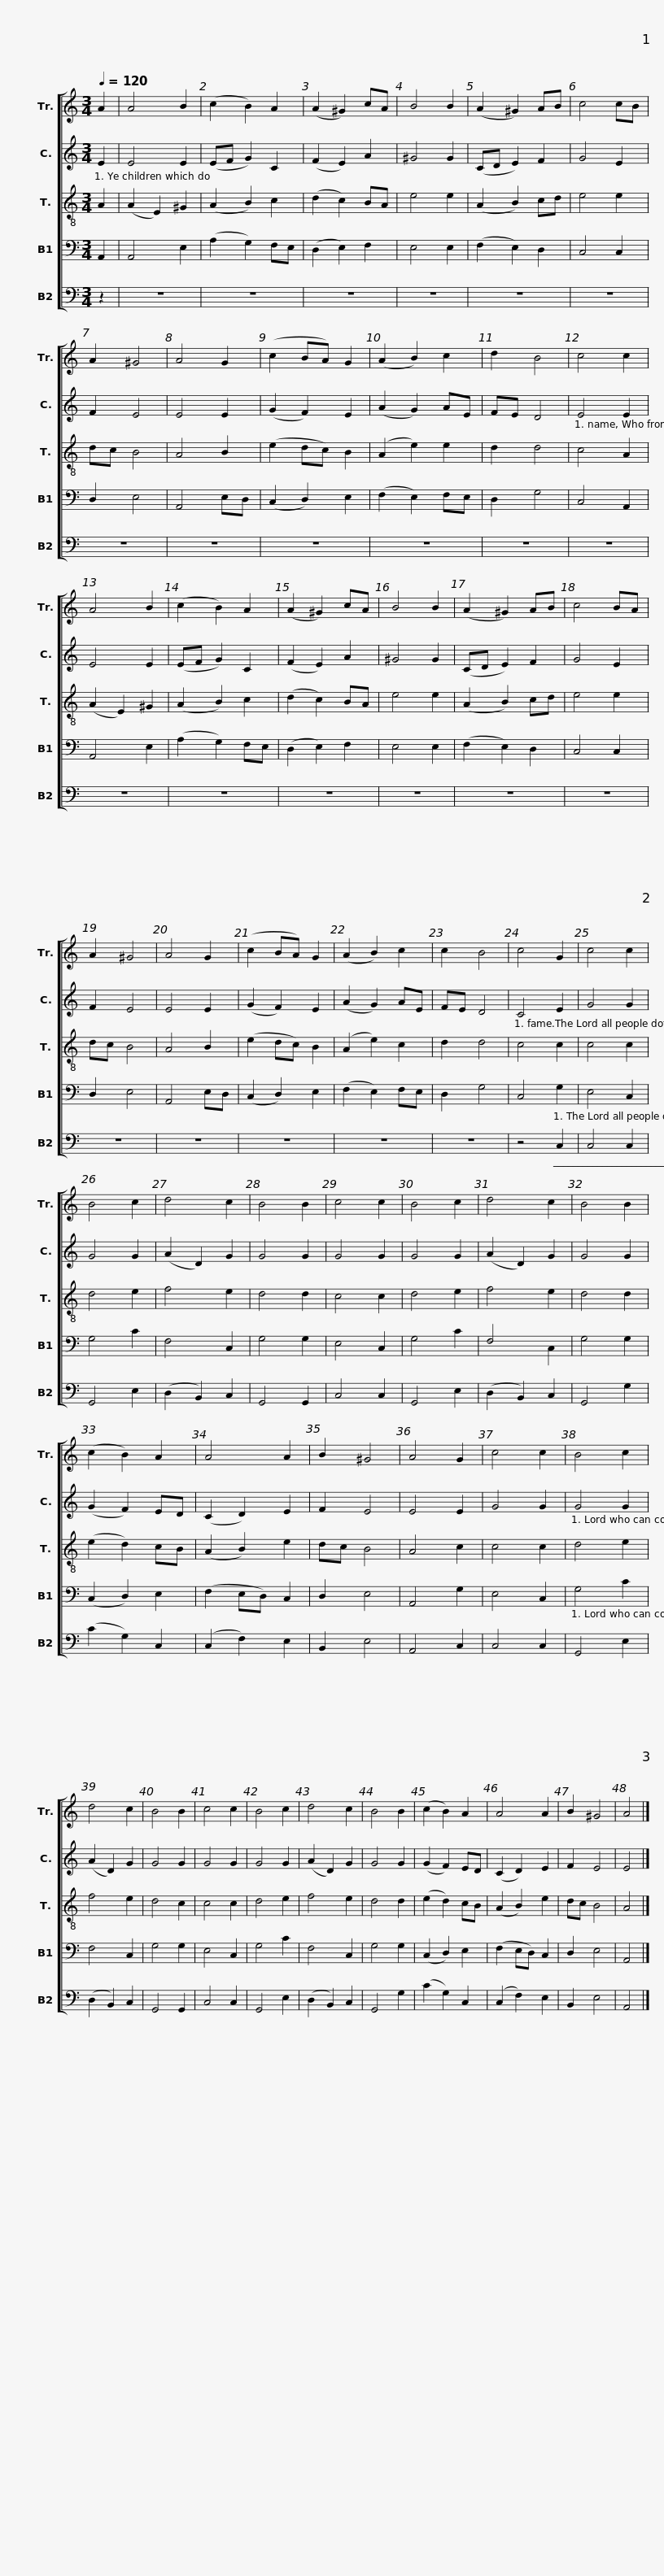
X:1
%%score [ 1 2 3 ( 4 5 ) 6 ]
L:1/8
Q:1/4=120
M:3/4
I:linebreak $
K:C
V:1 treble
V:2 treble
V:3 treble-8
V:4 bass
V:5 bass
V:6 bass
V:1
 A2 | A4 B2 | (c2 B2) A2 | (A2 ^G2) cA | B4 B2 | %5
 (A2 ^G2) AB | c4 cB | A2 ^G4 | A4 G2 | (c2 BA) G2 | %10
 (A2 B2) c2 | d2 B4 | c4 c2 |$ A4 B2 | (c2 B2) A2 | %15
 (A2 ^G2) cA | B4 B2 | (A2 ^G2) AB | c4 BA | A2 ^G4 | %20
 A4 G2 | (c2 BA) G2 | (A2 B2) c2 | c2 B4 | c4 G2 |$ %25
 c4 c2 | B4 c2 | d4 c2 | B4 B2 | c4 c2 | %30
 B4 c2 | d4 c2 | B4 B2 | (c2 B2) A2 | A4 A2 | %35
 B2 ^G4 | A4 G2 | c4 c2 | B4 c2 | d4 c2 |$ %40
 B4 B2 | c4 c2 | B4 c2 | d4 c2 | B4 B2 | %45
 (c2 B2) A2 | A4 A2 | B2 ^G4 | A4 |] %49
V:2
 E2 | E4 E2 | (EF G2) C2 | (F2 E2) A2 | ^G4 G2 | %5
 (CD E2) F2 | G4 E2 | F2 E4 | E4 E2 | (G2 F2) E2 | %10
 (A2 G2) AE | FE D4 | E4 E2 |$ E4 E2 | (EF G2) C2 | %15
 (F2 E2) A2 | ^G4 G2 | (CD E2) F2 | G4 E2 | F2 E4 | %20
 E4 E2 | (G2 F2) E2 | (A2 G2) AE | FE D4 | C4 E2 |$ %25
 G4 G2 | G4 G2 | (A2 D2) G2 | G4 G2 | G4 G2 | %30
 G4 G2 | (A2 D2) G2 | G4 G2 | (G2 F2) ED | (C2 D2) E2 | %35
 F2 E4 | E4 E2 | G4 G2 | G4 G2 | (A2 D2) G2 |$ %40
 G4 G2 | G4 G2 | G4 G2 | (A2 D2) G2 | G4 G2 | %45
 (G2 F2) ED | (C2 D2) E2 | F2 E4 | E4 |] %49
V:3
 A2 | (A2 E2) ^G2 | (A2 B2) c2 | (d2 c2) BA | e4 e2 | %5
 (A2 B2) cd | e4 e2 | dc B4 | A4 B2 | (e2 dc) B2 | %10
 (A2 e2) e2 | d2 d4 | c4 A2 |$ (A2 E2) ^G2 | (A2 B2) c2 | %15
 (d2 c2) BA | e4 e2 | (A2 B2) cd | e4 e2 | dc B4 | %20
 A4 B2 | (e2 dc) B2 | (A2 e2) c2 | d2 d4 | c4 c2 |$ %25
 c4 c2 | d4 e2 | f4 e2 | d4 d2 | c4 c2 | %30
 d4 e2 | f4 e2 | d4 d2 | (e2 d2) cB | (A2 B2) e2 | %35
 dc B4 | A4 c2 | c4 c2 | d4 e2 | f4 e2 |$ %40
 d4 c2 | c4 c2 | d4 e2 | f4 e2 | d4 d2 | %45
 (e2 d2) cB | (A2 B2) e2 | dc B4 | A4 |] %49
V:4
 A,,2 | A,,4 E,2 | (A,2 G,2) F,E, | (D,2 E,2) F,2 | E,4 E,2 | %5
 (F,2 E,2) D,2 | C,4 C,2 | D,2 E,4 | A,,4 E,D, | (C,2 D,2) E,2 | %10
 (F,2 E,2) F,E, | D,2 G,4 | C,4 A,,2 |$ A,,4 E,2 | (A,2 G,2) F,E, | %15
 (D,2 E,2) F,2 | E,4 E,2 | (F,2 E,2) D,2 | C,4 C,2 | D,2 E,4 | %20
 A,,4 E,D, | (C,2 D,2) E,2 | (F,2 E,2) F,E, | D,2 G,4 | C,4 G,2 |$ %25
 E,4 C,2 | G,4 C2 | F,4 C,2 | G,4 G,2 | E,4 C,2 | %30
 G,4 C2 | F,4 x2 | G,4 G,2 | (C,2 D,2) E,2 | (F,2 E,D,) C,2 | %35
 D,2 E,4 | A,,4 G,2 | E,4 C,2 | G,4 C2 | F,4 C,2 |$ %40
 G,4 G,2 | E,4 C,2 | G,4 C2 | F,4 C,2 | G,4 G,2 | %45
 (C,2 D,2) E,2 | (F,2 E,D,) C,2 | D,2 E,4 | A,,4 |] %49
V:5
 x2 | x6 | x6 | x6 | x6 | %5
 x6 | x6 | x6 | x6 | x6 | %10
 x6 | x6 | x6 |$ x6 | x6 | %15
 x6 | x6 | x6 | x6 | x6 | %20
 x6 | x6 | x6 | x6 | x6 |$ %25
 x6 | x6 | x6 | x6 | x6 | %30
 x6 | x4 C,2 | x6 | x6 | x6 | %35
 x6 | x6 | x6 | x6 | x6 |$ %40
 x6 | x6 | x6 | x6 | x6 | %45
 x6 | x6 | x6 | x4 |] %49
V:6
 z2 | z6 | z6 | z6 | z6 | %5
 z6 | z6 | z6 | z6 | z6 | %10
 z6 | z6 | z6 |$ z6 | z6 | %15
 z6 | z6 | z6 | z6 | z6 | %20
 z6 | z6 | z6 | z6 | z4 C,2 |$ %25
 C,4 C,2 | G,,4 E,2 | (D,2 B,,2) C,2 | G,,4 G,,2 | C,4 C,2 | %30
 G,,4 E,2 | (D,2 B,,2) C,2 | G,,4 G,2 | (C2 G,2) C,2 | (C,2 F,2) E,2 | %35
 B,,2 E,4 | A,,4 C,2 | C,4 C,2 | G,,4 E,2 | (D,2 B,,2) C,2 |$ %40
 G,,4 G,,2 | C,4 C,2 | G,,4 E,2 | (D,2 B,,2) C,2 | G,,4 G,2 | %45
 (C2 G,2) C,2 | (C,2 F,2) E,2 | B,,2 E,4 | A,,4 |] %49
